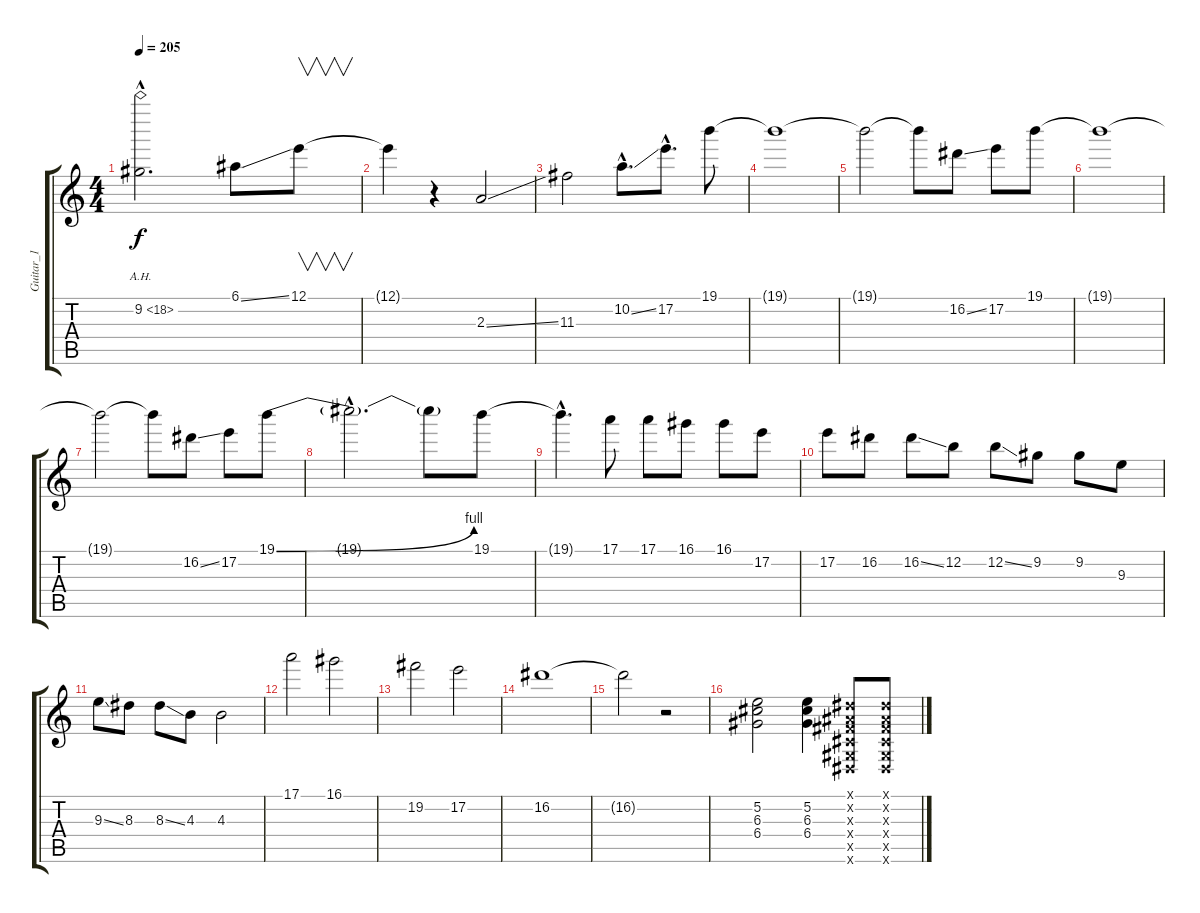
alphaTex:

\track ("Guitar_1" "Guitar_1") {instrument distortionguitar}
\staff {score tabs}
\tuning (E4 B3 G3 D3 A2 E2) {hide}
\ts (4 4)
\tempo 205
\clef g2
\ks c
9.2{ah 9 hac}.2{d dy f} 6.1{ss}.8 12.1.8{v} |
12.1{t}.4 r.4 2.3{ss}.2 |
11.3.2 10.2{ss hac}.8{d} 17.2{hac}.8{d} 19.1.8 |
19.1{t}.1 |
19.1{t}.2 19.1{t}.8 16.2{ss}.8 17.2.8 19.1.8 |
19.1{t}.1 |
19.1{t}.2 19.1{t}.8 16.2{ss}.8 17.2.8 19.1{be (bend 0 0 60 4)}.8 |
19.1{hac t}.2{d} 19.1{t}.8 19.1.8 |
19.1{hac t}.4{d} 17.1.8 17.1.8 16.1.8 16.1.8 17.2.8 |
17.2.8 16.2.8 16.2{ss}.8 12.2.8 12.2{ss}.8 9.2.8 9.2.8 9.3.8 |
9.3{ss}.8 8.3.8 8.3{ss}.8 4.3.8 4.3.2 |
17.1.2 16.1.2 |
19.2.2 17.2.2 |
16.2.1 |
16.2{t}.2 r.2 |
(5.2 6.3 6.4).2 (5.2 6.3 6.4).4 (-1.1{x} -1.2{x} -1.3{x} -1.4{x} -1.5{x} -1.6{x}).8 (-1.1{x} -1.2{x} -1.3{x} -1.4{x} -1.5{x} -1.6{x}).8
